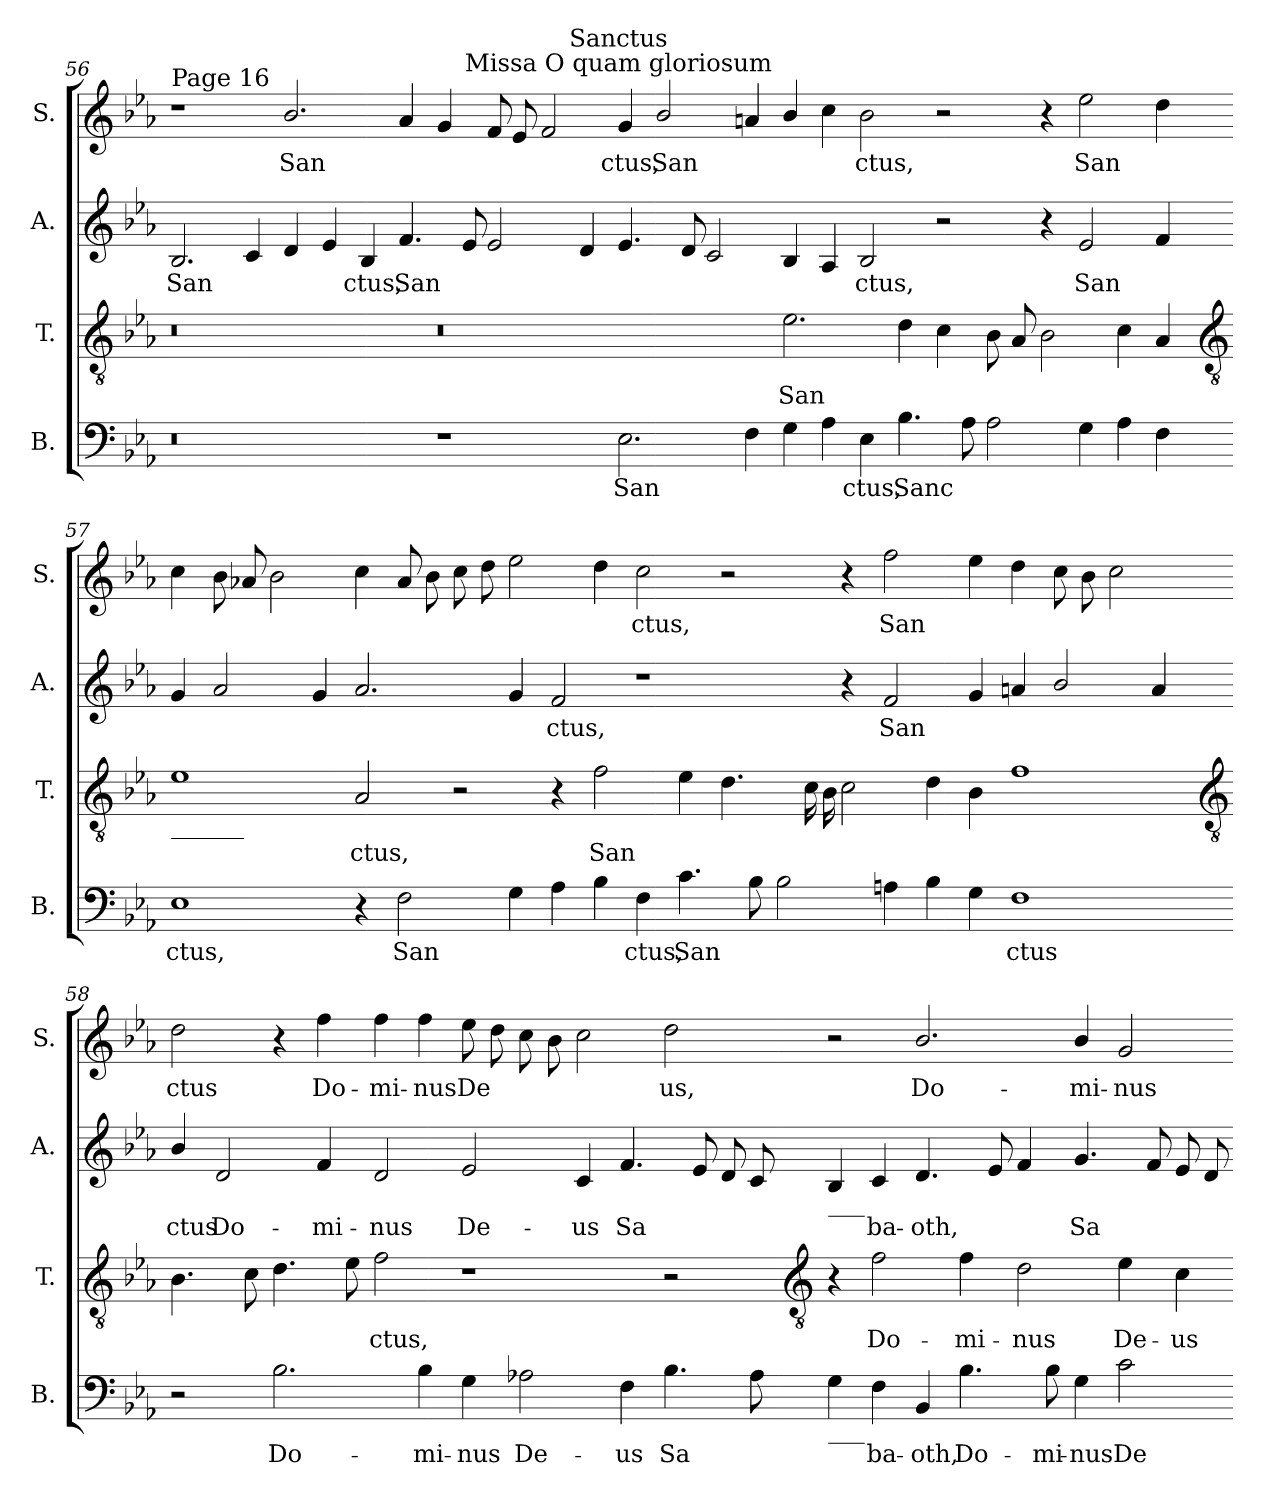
**kern	**text	**kern	**text	**kern	**text	**kern	**text
*part4	*part4	*part3	*part3	*part2	*part2	*part1	*part1
*staff4	*staff4	*staff3	*staff3	*staff2	*staff2	*staff1	*staff1
*I"B.	*	*I"T.	*	*I"A.	*	*I"S.	*
*I'B.	*	*I'T.	*	*I'A.	*	*I'S.	*
!!LO:LB:g=z
*clefF4	*	*clefGv2	*	*clefG2	*	*clefG2	*
*k[b-e-a-]	*	*k[b-e-a-]	*	*k[b-e-a-]	*	*k[b-e-a-]	*
*E-:	*	*E-:	*	*E-:	*	*E-:	*
=56	=56	=56	=56	=56	=56	=56	=56
!	!	!	!	!	!	!LO:TX:a:t=Page 16	!
!	!	!	!	!	!LO:LY:b	!	!
0r	.	0r	.	2.B-	San	1r	.
.	.	.	.	4c	.	.	.
!	!	!	!	!	!	!	!LO:LY:b
.	.	.	.	4d	.	2.b-/	San
.	.	.	.	4e-	.	.	.
!	!	!	!	!	!LO:LY:b	!	!
.	.	.	.	4B-	ctus,	.	.
!	!	!	!	!	!LO:LY:b	!	!
.	.	.	.	4.f	San	4a-/	.
1r	.	0r	.	.	.	4g/	.
.	.	.	.	8e-	.	.	.
.	.	.	.	2e-	.	8f/	.
.	.	.	.	.	.	8e-/	.
.	.	.	.	.	.	2f/	.
.	.	.	.	4d	.	.	.
!	!	!	!	!	!	!LO:TX:a:cj:t=Missa O quam gloriosum	!
!	!	!	!	!	!	!LO:TX:a:cj:t=Sanctus	!
!	!LO:LY:b	!	!	!	!	!	!LO:LY:b
2.E-	San	.	.	4.e-	.	4g/	ctus,
!	!	!	!	!	!	!	!LO:LY:b
.	.	.	.	.	.	2b-/	San
.	.	.	.	8d	.	.	.
.	.	.	.	2c	.	.	.
4F	.	.	.	.	.	4an/	.
!	!	!	!LO:LY:b	!	!	!	!
4G	.	2.e-	San	4B-	.	4b-/	.
4A-	.	.	.	4A-	.	4cc	.
!	!LO:LY:b	!	!	!	!LO:LY:b	!	!LO:LY:b
4E-	ctus,	.	.	2B-	ctus,	2b-	ctus,
!	!LO:LY:b	!	!	!	!	!	!
4.B-	Sanc	4d	.	.	.	.	.
.	.	4c	.	2r	.	2r	.
8A-	.	.	.	.	.	.	.
2A-	.	8B-	.	.	.	.	.
.	.	8A-	.	.	.	.	.
.	.	2B-	.	4r	.	4r	.
!	!	!	!	!	!LO:LY:b	!	!LO:LY:b
4G	.	.	.	2e-	San	2ee-	San
4A-	.	4c	.	.	.	.	.
4F	.	4A-	.	4f	.	4dd	.
!!LO:LB:g=z
=57-	=57-	=57-	=57-	=57-	=57-	=57-	=57-
*	*	*clefGv2	*	*	*	*	*
!	!	!LO:TX:b:t=______	!	!	!	!	!
!	!LO:LY:b	!	!	!	!	!	!
1E-	ctus,	1e-	.	4g	.	4cc	.
.	.	.	.	2a-	.	8b-	.
.	.	.	.	.	.	8a-	.
.	.	.	.	.	.	2b-	.
.	.	.	.	4g	.	.	.
!	!	!	!LO:LY:b	!	!	!	!
4r	.	2A-	ctus,	2.a-	.	4cc	.
!	!LO:LY:b	!	!	!	!	!	!
2F	San	.	.	.	.	8a-	.
.	.	.	.	.	.	8b-	.
.	.	2r	.	.	.	8cc	.
.	.	.	.	.	.	8dd	.
4G	.	.	.	4g	.	2ee-	.
!	!	!	!	!	!LO:LY:b	!	!
4A-	.	4r	.	2f	ctus,	.	.
!	!	!	!LO:LY:b	!	!	!	!
4B-	.	2f	San	.	.	4dd	.
!	!LO:LY:b	!	!	!	!	!	!LO:LY:b
4F	ctus,	.	.	1r	.	2cc	ctus,
!	!LO:LY:b	!	!	!	!	!	!
4.c	San	4e-	.	.	.	.	.
.	.	4.d	.	.	.	2r	.
8B-	.	.	.	.	.	.	.
2B-	.	.	.	.	.	.	.
.	.	16c	.	.	.	.	.
.	.	16B-	.	.	.	.	.
.	.	2c	.	4r	.	4r	.
!	!	!	!	!	!LO:LY:b	!	!LO:LY:b
4An	.	.	.	2f	San	2ff	San
4B-	.	4d	.	.	.	.	.
4G	.	4B-	.	4g	.	4ee-	.
!	!LO:LY:b	!	!	!	!	!	!
1F	ctus	1f	.	4an	.	4dd	.
.	.	.	.	2b-/	.	8cc	.
.	.	.	.	.	.	8b-	.
.	.	.	.	.	.	2cc	.
.	.	.	.	4a	.	.	.
!!LO:LB:g=z
=58-	=58-	=58-	=58-	=58-	=58-	=58-	=58-
*	*	*clefGv2	*	*	*	*	*
!	!	!	!	!	!LO:LY:b	!	!LO:LY:b
2r	.	4.B-	.	4b-/	ctus	2dd	ctus
!	!	!	!	!	!LO:LY:b	!	!
.	.	.	.	2d	Do-	.	.
.	.	8c	.	.	.	.	.
!	!LO:LY:b	!	!	!	!	!	!
2.B-	Do-	4.d	.	.	.	4r	.
!	!	!	!	!	!LO:LY:b	!	!LO:LY:b
.	.	.	.	4f	-mi-	4ff	Do-
.	.	8e-	.	.	.	.	.
!	!	!	!LO:LY:b	!	!LO:LY:b	!	!LO:LY:b
.	.	2f	ctus,	2d	-nus	4ff	-mi-
!	!LO:LY:b	!	!	!	!	!	!LO:LY:b
4B-	-mi-	.	.	.	.	4ff	-nus
!	!LO:LY:b	!	!	!	!LO:LY:b	!	!LO:LY:b
4G	-nus	1r	.	2e-	De-	8ee-	De
.	.	.	.	.	.	8dd	.
!	!LO:LY:b	!	!	!	!	!	!
2A-	De-	.	.	.	.	8cc	.
.	.	.	.	.	.	8b-	.
!	!	!	!	!	!LO:LY:b	!	!
.	.	.	.	4c	-us	2cc	.
!	!LO:LY:b	!	!	!	!LO:LY:b	!	!
4F	-us	.	.	4.f	Sa	.	.
!	!LO:LY:b	!	!	!	!	!	!LO:LY:b
4.B-	Sa	2r	.	.	.	2dd	us,
.	.	.	.	8e-	.	.	.
.	.	.	.	8d	.	.	.
8A-	.	.	.	8c	.	.	.
!!LO:LB:g=z
=59-	=59-	=59-	=59-	=59-	=59-	=59-	=59-
*	*	*clefGv2	*	*	*	*	*
!	!	!	!	!LO:TX:b:t=___	!	!	!
!LO:TX:b:t=___	!	!	!	!	!	!	!
4G	.	4r	.	4B-	.	2r	.
!	!LO:LY:b	!	!LO:LY:b	!	!LO:LY:b	!	!
4F	ba-	2f	Do-	4c	ba-	.	.
!	!LO:LY:b	!	!	!	!LO:LY:b	!	!LO:LY:b
4BB-	-oth,	.	.	4.d	-oth,	2.b-/	Do-
!	!LO:LY:b	!	!LO:LY:b	!	!	!	!
4.B-	Do-	4f	-mi-	.	.	.	.
.	.	.	.	8e-	.	.	.
!	!	!	!LO:LY:b	!	!	!	!
.	.	2d	-nus	4f	.	.	.
!	!LO:LY:b	!	!	!	!	!	!
8B-	-mi-	.	.	.	.	.	.
!	!LO:LY:b	!	!	!	!LO:LY:b	!	!LO:LY:b
4G	-nus	.	.	4.g	Sa	4b-/	-mi-
!	!LO:LY:b	!	!LO:LY:b	!	!	!	!LO:LY:b
2c	De-	4e-	De-	.	.	2g	-nus
.	.	.	.	8f	.	.	.
!	!	!	!LO:LY:b	!	!	!	!
.	.	4c	-us	8e-	.	.	.
.	.	.	.	8d	.	.	.
=-	=-	=-	=-	=-	=-	=-	=-
*-	*-	*-	*-	*-	*-	*-	*-
